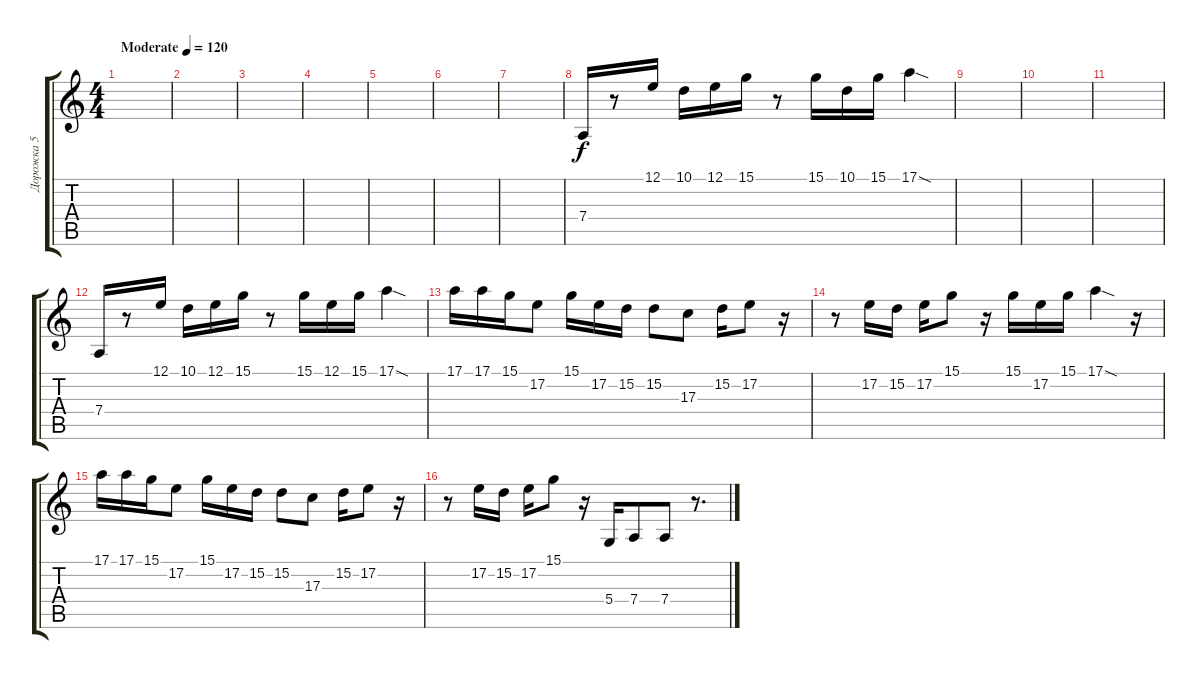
\track ("Дорожка 5" "Дорожка 5") {instrument orchestrahit}
\staff {score tabs}
\tuning (E4 B3 G3 D3 A2 E2) {hide}
\ts (4 4)
\tempo (120 "Moderate")
\clef g2
\ks c
|
|
|
|
|
|
|
7.4.16 r.8 12.1.16 10.1.16 12.1.16 15.1.16 r.8 15.1.16 10.1.16 15.1.16 17.1{sod}.4 |
|
|
|
7.4.16 r.8 12.1.16 10.1.16 12.1.16 15.1.16 r.8 15.1.16 12.1.16 15.1.16 17.1{sod}.4 |
17.1.16 17.1.16 15.1.16 17.2.8 15.1.16 17.2.16 15.2.16 15.2.8 17.3.8 15.2.16 17.2.8 r.16 |
r.8 17.2.16 15.2.16 17.2.16 15.1.8 r.16 15.1.16 17.2.16 15.1.16 17.1{sod}.4 r.16 |
17.1.16 17.1.16 15.1.16 17.2.8 15.1.16 17.2.16 15.2.16 15.2.8 17.3.8 15.2.16 17.2.8 r.16 |
r.8 17.2.16 15.2.16 17.2.16 15.1.8 r.16 5.4.16 7.4.8 7.4.8 r.8{d}
